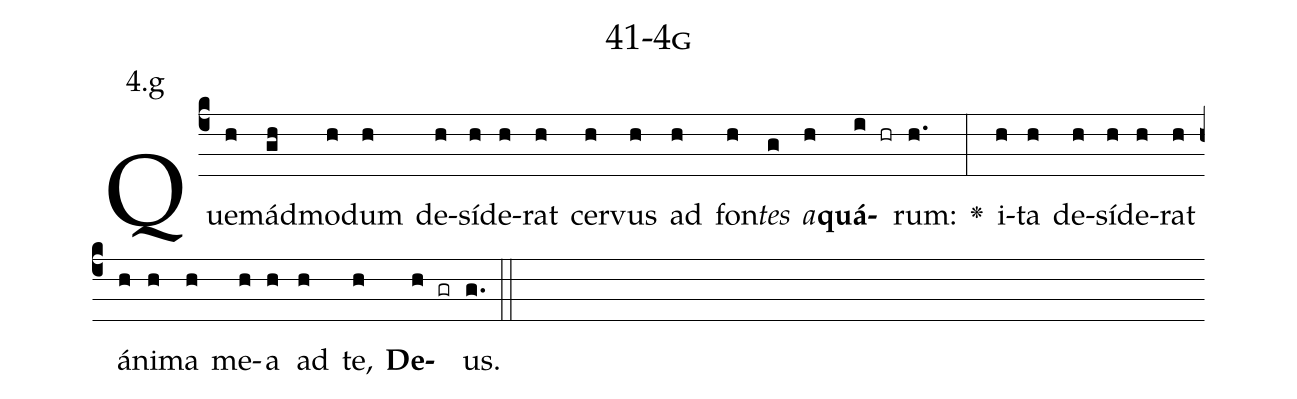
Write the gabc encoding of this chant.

name: 41-4g;
annotation: 4.g;
%%
(c4)Quem(h)ád(gh)mo(h)dum(h) de(h)sí(h)de(h)rat(h) cer(h)vus(h) ad(h) fon(h)<i>tes</i>(g) <i>a</i>(h)<b>quá</b>(i hr)rum:(h.) <v>\greheightstar</v>(:) i(h)ta(h) de(h)sí(h)de(h)rat(h) á(h)ni(h)ma(h) me(h)a(h) ad(h) te,(h) <b>De</b>(h gr)us.(g.) (::)


%E(h) u(h) o(h) u(h) a(h) e.(g.) (::)
